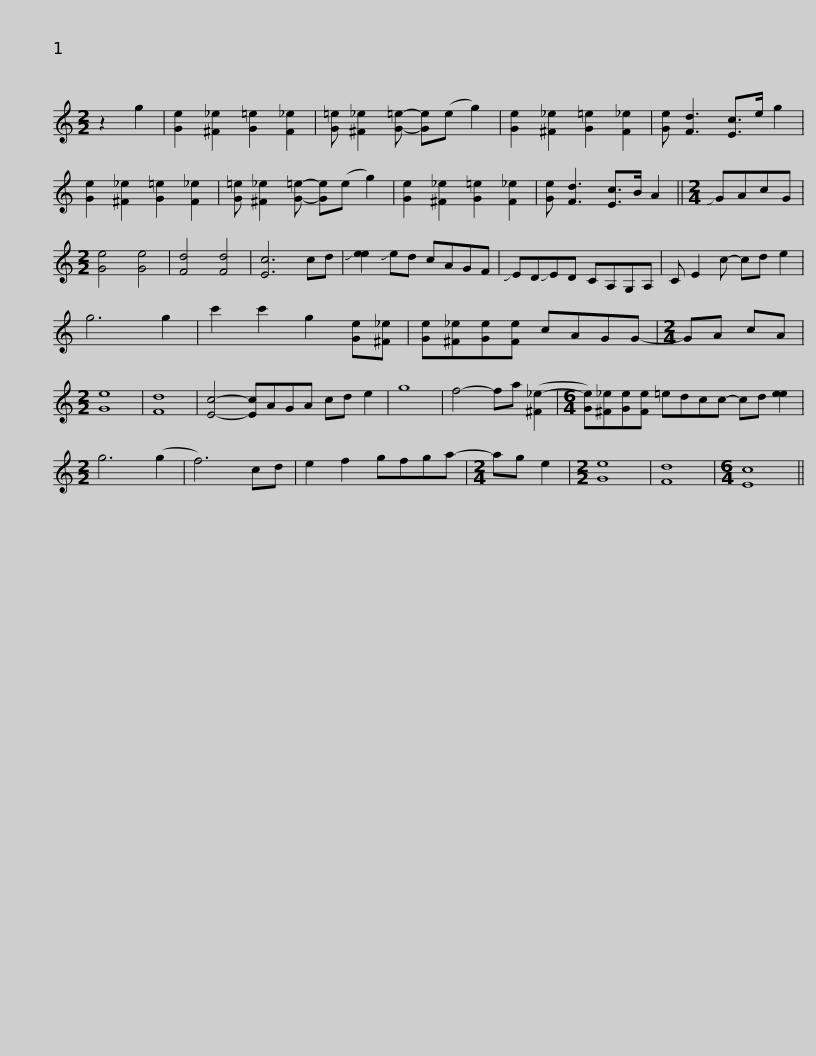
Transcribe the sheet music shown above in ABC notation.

X:1
L:1/8
M:2/2
I:linebreak $
K:C
V:1 treble
V:1
 z2 g2 | [Ge]2 [^F_e]2 [G=e]2 [F_e]2 | [G=e] [^F_e]2 [G=e]- [Ge](e g2) | [Ge]2 [^F_e]2 [G=e]2 [F_e]2 | [Ge] [Fd]3 [Ec]>e g2 | %5
 [Ge]2 [^F_e]2 [G=e]2 [F_e]2 | [G=e] [^F_e]2 [G=e]- [Ge](e g2) |$ [Ge]2 [^F_e]2 [G=e]2 [F_e]2 | [Ge] [Fd]3 [Ec]>B A2 ||[M:2/4] !slide!GAcG | %10
[M:2/2] [Ge]4 [Ge]4 | [Fd]4 [Fd]4 | [Ec]6 cd | !slide![ee]2 !slide!ed cAGF |$ !slide!ED!slide!ED CA,G,A, | %15
 C E2 c- cd e2 | g6 g2 | c'2 c'2 g2 [Ge][^F_e] | [Ge][^F_e][Ge][Fe] cAGG- |[M:2/4] GA cA | %20
[M:2/2] [Ge]8 | [Fd]8 |$ [Ec]4- [Ec]AGA cd e2 | g8 | f4- fa ([^F_e-]2 | %25
[M:6/4] [Ge])[^F_e][Ge][Fe] =edcc- cd [ee]2 |[M:2/2] g6 (g2 | f6) cd | e2 f2 gfga- |$[M:2/4] ag e2 | %30
[M:2/2] [Ge]8 | [Fd]8 |[M:6/4] [Ec]8 || %33
